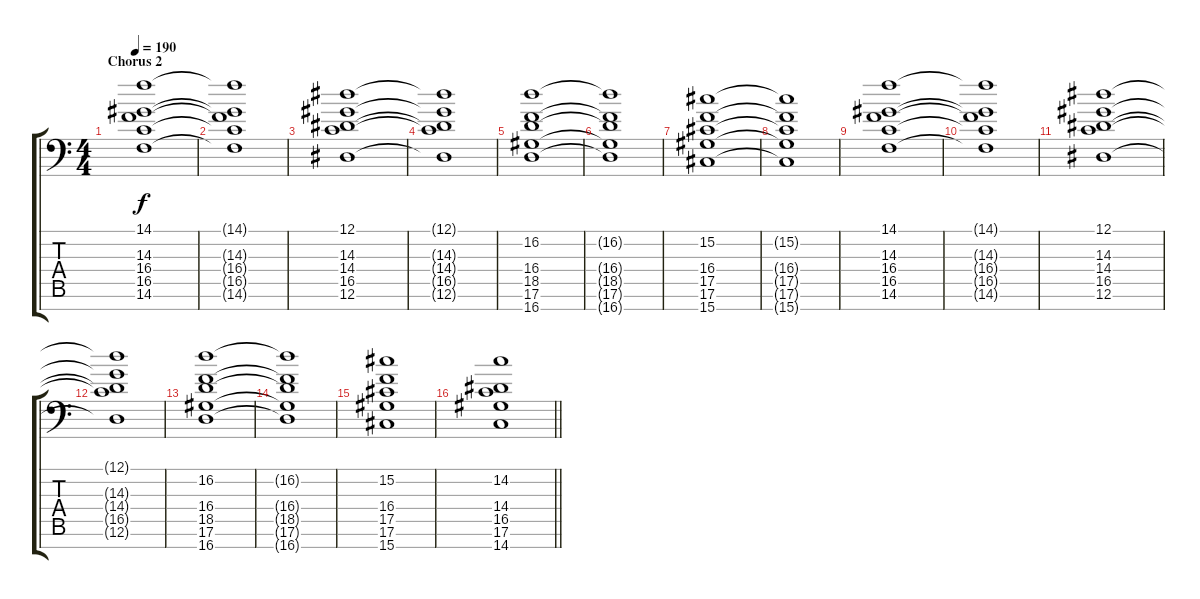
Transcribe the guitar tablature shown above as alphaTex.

\track "" {instrument stringensemble1}
\staff {score tabs}
\tuning (Eb4 Bb3 Gb3 Db3 Ab2 Eb2 Bb1) {hide}
\ts (4 4)
\section ("" "Chorus 2")
\tempo 190
\clef f4
\ks c
(14.1 14.3 16.4 16.5 14.6).1{dy f volume 14} |
(14.1{t} 14.3{t} 16.4{t} 16.5{t} 14.6{t}).1 |
(12.1 14.3 14.4 16.5 12.6).1 |
(12.1{t} 14.3{t} 14.4{t} 16.5{t} 12.6{t}).1 |
(16.2 16.4 18.5 17.6 16.7).1 |
(16.2{t} 16.4{t} 18.5{t} 17.6{t} 16.7{t}).1 |
(15.2 16.4 17.5 17.6 15.7).1 |
(15.2{t} 16.4{t} 17.5{t} 17.6{t} 15.7{t}).1 |
(14.1 14.3 16.4 16.5 14.6).1 |
(14.1{t} 14.3{t} 16.4{t} 16.5{t} 14.6{t}).1 |
(12.1 14.3 14.4 16.5 12.6).1 |
(12.1{t} 14.3{t} 14.4{t} 16.5{t} 12.6{t}).1 |
(16.2 16.4 18.5 17.6 16.7).1 |
(16.2{t} 16.4{t} 18.5{t} 17.6{t} 16.7{t}).1 |
(15.2 16.4 17.5 17.6 15.7).1 |
\barLineRight lightlight
(14.2 14.4 16.5 17.6 14.7).1
